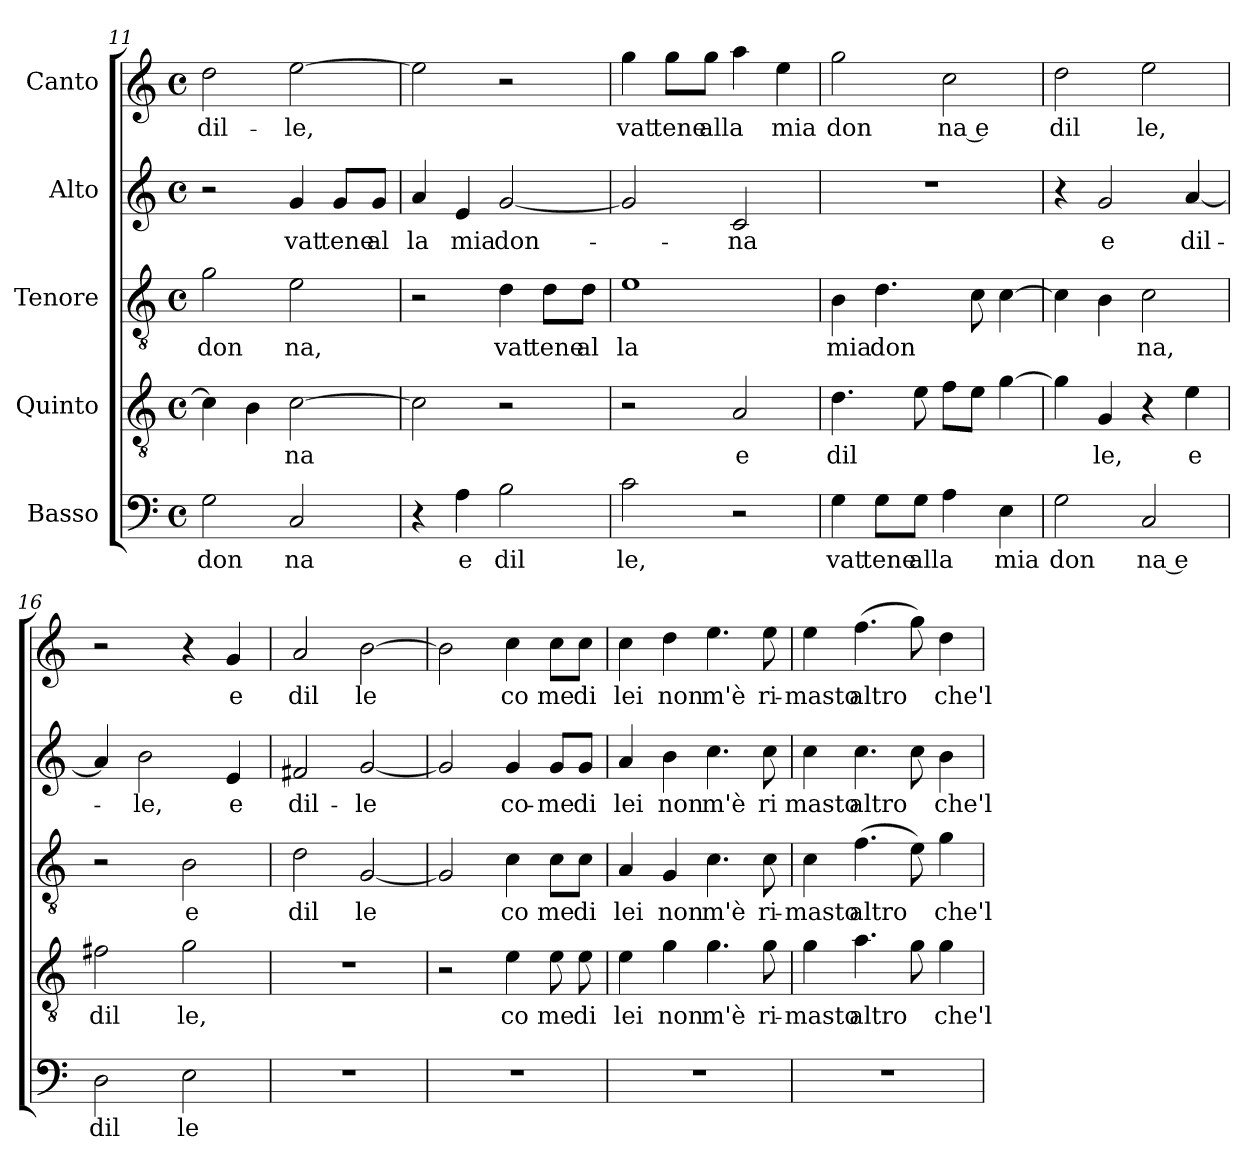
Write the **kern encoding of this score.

**kern	**text	**kern	**text	**kern	**text	**kern	**text	**kern	**text
*part5	*part5	*part4	*part4	*part3	*part3	*part2	*part2	*part1	*part1
*staff5	*staff5	*staff4	*staff4	*staff3	*staff3	*staff2	*staff2	*staff1	*staff1
*I"Basso	*	*I"Quinto	*	*I"Tenore	*	*I"Alto	*	*I"Canto	*
*clefF4	*	*clefGv2	*	*clefGv2	*	*clefG2	*	*clefG2	*
*M4/4	*	*M4/4	*	*M4/4	*	*M4/4	*	*M4/4	*
*met(c)	*	*met(c)	*	*met(c)	*	*met(c)	*	*met(c)	*
=11	=11	=11	=11	=11	=11	=11	=11	=11	=11
!	!LO:LY:b:cj	!	!	!	!LO:LY:b:cj	!	!	!	!LO:LY:b:cj
2G\	don	4c\]	.	2g\	don	2r	.	2dd\	dil-
.	.	4B\	.	.	.	.	.	.	.
!	!LO:LY:b:cj	!	!LO:LY:b:cj	!	!LO:LY:b:cj	!	!LO:LY:b:cj	!	!LO:LY:b:cj
2C/	na	[<2c\	na	2e\	na,	4g/	vat	[>2ee\	-le,
!	!	!	!	!	!	!	!LO:LY:b	!	!
.	.	.	.	.	.	8g/L	tene	.	.
!	!	!	!	!	!	!	!LO:LY:b	!	!
.	.	.	.	.	.	8g/J	al	.	.
!!LO:LB:g=z
=12	=12	=12	=12	=12	=12	=12	=12	=12	=12
!	!	!	!	!	!	!	!LO:LY:b:cj	!	!
4r	.	2c\]	.	2r	.	4a/	la	2ee\]	.
!	!LO:LY:b:cj	!	!	!	!	!	!LO:LY:b:cj	!	!
4A\	e	.	.	.	.	4e/	mia	.	.
!	!LO:LY:b:cj	!	!	!	!LO:LY:b:cj	!	!LO:LY:b	!	!
2B\	dil	2r	.	4d\	vat	[<2g/	don-	2r	.
!	!	!	!	!	!LO:LY:b	!	!	!	!
.	.	.	.	8d\L	tene	.	.	.	.
!	!	!	!	!	!LO:LY:b	!	!	!	!
.	.	.	.	8d\J	al	.	.	.	.
=13	=13	=13	=13	=13	=13	=13	=13	=13	=13
!	!LO:LY:b:cj	!	!	!	!LO:LY:b:cj	!	!	!	!LO:LY:b:cj
2c\	le,	2r	.	1e	la	2g/]	.	4gg\	vat
!	!	!	!	!	!	!	!	!	!LO:LY:b
.	.	.	.	.	.	.	.	8gg\L	tene
!	!	!	!	!	!	!	!	!	!LO:LY:b
.	.	.	.	.	.	.	.	8gg\J	alla
!	!	!	!LO:LY:b:cj	!	!	!	!LO:LY:b:cj	!	!
2r	.	2A/	e	.	.	2c/	-na	4aa\	.
!	!	!	!	!	!	!	!	!	!LO:LY:b:cj
.	.	.	.	.	.	.	.	4ee\	mia
=14	=14	=14	=14	=14	=14	=14	=14	=14	=14
!	!LO:LY:b:cj	!	!LO:LY:b	!	!LO:LY:b:cj	!	!	!	!LO:LY:b:cj
4G\	vat	4.d\	dil	4B\	mia	1r	.	2gg\	don
!	!LO:LY:b	!	!	!	!LO:LY:b	!	!	!	!
8G\L	tene	.	.	4.d\	don	.	.	.	.
!	!LO:LY:b	!	!	!	!	!	!	!	!
8G\J	alla	8e\	.	.	.	.	.	.	.
!	!	!	!	!	!	!	!	!	!LO:LY:b:rj
4A\	.	8f\L	.	.	.	.	.	2cc\	na e
.	.	8e\J	.	8c\	.	.	.	.	.
!	!LO:LY:b:cj	!	!	!	!	!	!	!	!
4E\	mia	[>4g\	.	[>4c\	.	.	.	.	.
=15	=15	=15	=15	=15	=15	=15	=15	=15	=15
!	!LO:LY:b:cj	!	!	!	!	!	!	!	!LO:LY:b:cj
2G\	don	4g\]	.	4c\]	.	4r	.	2dd\	dil
!	!	!	!LO:LY:b:cj	!	!	!	!LO:LY:b:cj	!	!
.	.	4G/	le,	4B\	.	2g/	e	.	.
!	!LO:LY:b:rj	!	!	!	!LO:LY:b:cj	!	!	!	!LO:LY:b:cj
2C/	na e	4r	.	2c\	na,	.	.	2ee\	le,
!	!	!	!LO:LY:b:cj	!	!	!	!LO:LY:b	!	!
.	.	4e\	e	.	.	[<4a/	dil-	.	.
=16	=16	=16	=16	=16	=16	=16	=16	=16	=16
!	!LO:LY:b:cj	!	!LO:LY:b:cj	!	!	!	!	!	!
2D\	dil	2f#X\	dil	2r	.	4a/]	.	2r	.
!	!	!	!	!	!	!	!LO:LY:b:cj	!	!
.	.	.	.	.	.	2b\	-le,	.	.
!	!LO:LY:b:cj	!	!LO:LY:b:cj	!	!LO:LY:b:cj	!	!	!	!
2E\	le	2g\	le,	2B\	e	.	.	4r	.
!	!	!	!	!	!	!	!LO:LY:b:cj	!	!LO:LY:b:cj
.	.	.	.	.	.	4e/	e	4g/	e
=17	=17	=17	=17	=17	=17	=17	=17	=17	=17
!	!	!	!	!	!LO:LY:b:cj	!	!LO:LY:b:cj	!	!LO:LY:b:cj
1r	.	1r	.	2d\	dil	2f#X/	dil-	2a/	dil
!	!	!	!	!	!LO:LY:b:cj	!	!LO:LY:b:cj	!	!LO:LY:b:cj
.	.	.	.	[<2G/	le	[<2g/	-le	[>2b\	le
=18	=18	=18	=18	=18	=18	=18	=18	=18	=18
1r	.	2r	.	2G/]	.	2g/]	.	2b\]	.
!	!	!	!LO:LY:b:cj	!	!LO:LY:b:cj	!	!LO:LY:b:cj	!	!LO:LY:b:cj
.	.	4e\	co	4c\	co	4g/	co-	4cc\	co
!	!	!	!LO:LY:b:cj	!	!LO:LY:b:cj	!	!LO:LY:b:cj	!	!LO:LY:b:cj
.	.	8e\	me	8c\L	me	8g/L	-me	8cc\L	me
!	!	!	!LO:LY:b:cj	!	!LO:LY:b:cj	!	!LO:LY:b:cj	!	!LO:LY:b:cj
.	.	8e\	di	8c\J	di	8g/J	di	8cc\J	di
!!LO:PB:g=z
=19	=19	=19	=19	=19	=19	=19	=19	=19	=19
!	!	!	!LO:LY:b:cj	!	!LO:LY:b:cj	!	!LO:LY:b:cj	!	!LO:LY:b:cj
1r	.	4e\	lei	4A/	lei	4a/	lei	4cc\	lei
!	!	!	!LO:LY:b:cj	!	!LO:LY:b:cj	!	!LO:LY:b:cj	!	!LO:LY:b:cj
.	.	4g\	non	4G/	non	4b\	non	4dd\	non
!	!	!	!LO:LY:b:cj	!	!LO:LY:b:cj	!	!LO:LY:b:cj	!	!LO:LY:b:cj
.	.	4.g\	m'è	4.c\	m'è	4.cc\	m'è	4.ee\	m'è
!	!	!	!LO:LY:b:cj	!	!LO:LY:b:cj	!	!LO:LY:b:cj	!	!LO:LY:b:cj
.	.	8g\	ri-	8c\	ri-	8cc\	ri	8ee\	ri-
=20	=20	=20	=20	=20	=20	=20	=20	=20	=20
!	!	!	!LO:LY:b:cj	!	!LO:LY:b:cj	!	!LO:LY:b:cj	!	!LO:LY:b:cj
1r	.	4g\	-masto	4c\	-masto	4cc\	masto	4ee\	-masto
!	!	!	!LO:LY:b	!	!LO:LY:b	!	!LO:LY:b	!	!LO:LY:b
.	.	4.a\	altro	(>4.f\	altro	4.cc\	altro	(<4.ff\	altro
.	.	8g\	.	8e\)	.	(8cc\	.	8gg\)	.
!	!	!	!LO:LY:b:cj	!	!LO:LY:b:cj	!	!LO:LY:b:cj	!	!LO:LY:b:cj
.	.	4g\	che'l	4g\	che'l	4b\	che'l	4dd\	che'l
=	=	=	=	=	=	=	=	=	=
*-	*-	*-	*-	*-	*-	*-	*-	*-	*-
